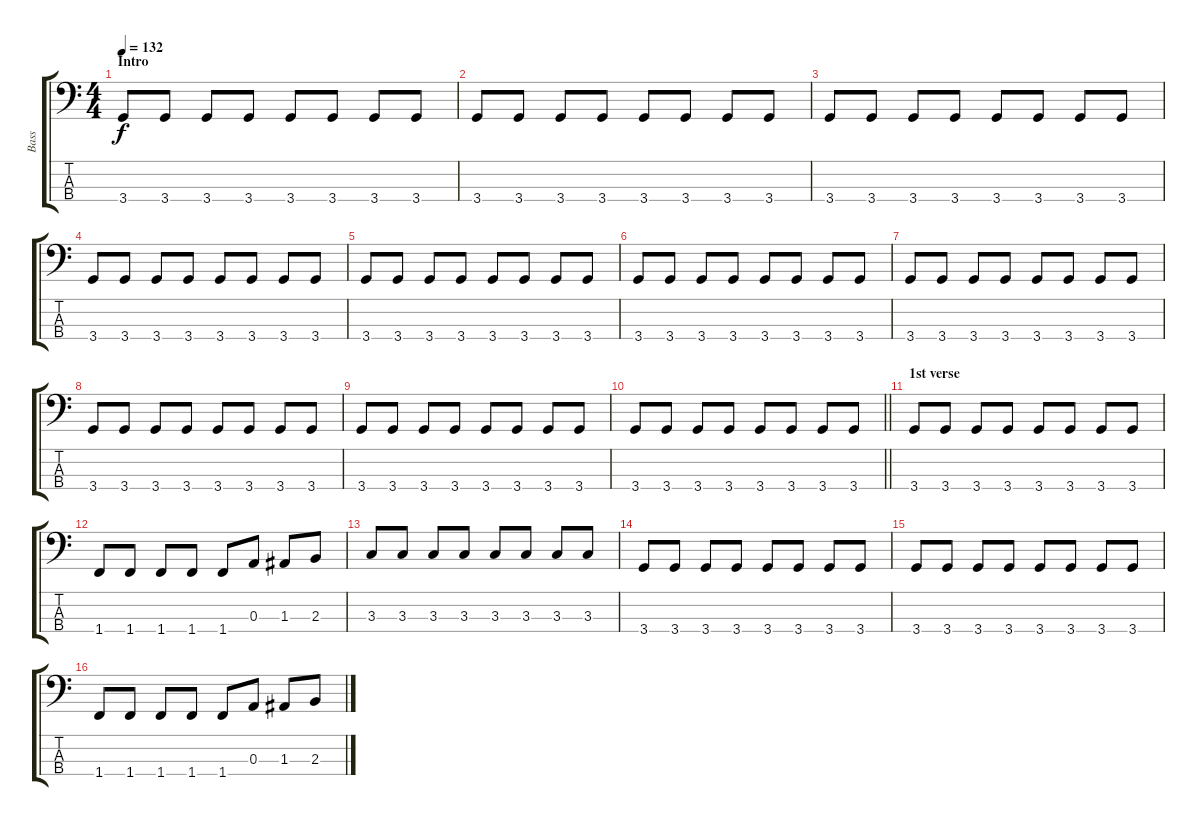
\track ("Bass" "Bass") {instrument electricbassfinger}
\staff {score tabs}
\tuning (G2 D2 A1 E1) {hide}
\ts (4 4)
\section ("" "Intro")
\tempo 132
\clef f4
\ks c
3.4.8{dy f instrument electricbassfinger} 3.4.8 3.4.8 3.4.8 3.4.8 3.4.8 3.4.8 3.4.8 |
3.4.8 3.4.8 3.4.8 3.4.8 3.4.8 3.4.8 3.4.8 3.4.8 |
3.4.8 3.4.8 3.4.8 3.4.8 3.4.8 3.4.8 3.4.8 3.4.8 |
3.4.8 3.4.8 3.4.8 3.4.8 3.4.8 3.4.8 3.4.8 3.4.8 |
3.4.8 3.4.8 3.4.8 3.4.8 3.4.8 3.4.8 3.4.8 3.4.8 |
3.4.8 3.4.8 3.4.8 3.4.8 3.4.8 3.4.8 3.4.8 3.4.8 |
3.4.8 3.4.8 3.4.8 3.4.8 3.4.8 3.4.8 3.4.8 3.4.8 |
3.4.8 3.4.8 3.4.8 3.4.8 3.4.8 3.4.8 3.4.8 3.4.8 |
3.4.8 3.4.8 3.4.8 3.4.8 3.4.8 3.4.8 3.4.8 3.4.8 |
\barLineRight lightlight
3.4.8 3.4.8 3.4.8 3.4.8 3.4.8 3.4.8 3.4.8 3.4.8 |
\section ("" "1st verse")
3.4.8 3.4.8 3.4.8 3.4.8 3.4.8 3.4.8 3.4.8 3.4.8 |
1.4.8 1.4.8 1.4.8 1.4.8 1.4.8 0.3.8 1.3.8 2.3.8 |
3.3.8 3.3.8 3.3.8 3.3.8 3.3.8 3.3.8 3.3.8 3.3.8 |
3.4.8 3.4.8 3.4.8 3.4.8 3.4.8 3.4.8 3.4.8 3.4.8 |
3.4.8 3.4.8 3.4.8 3.4.8 3.4.8 3.4.8 3.4.8 3.4.8 |
1.4.8 1.4.8 1.4.8 1.4.8 1.4.8 0.3.8 1.3.8 2.3.8
